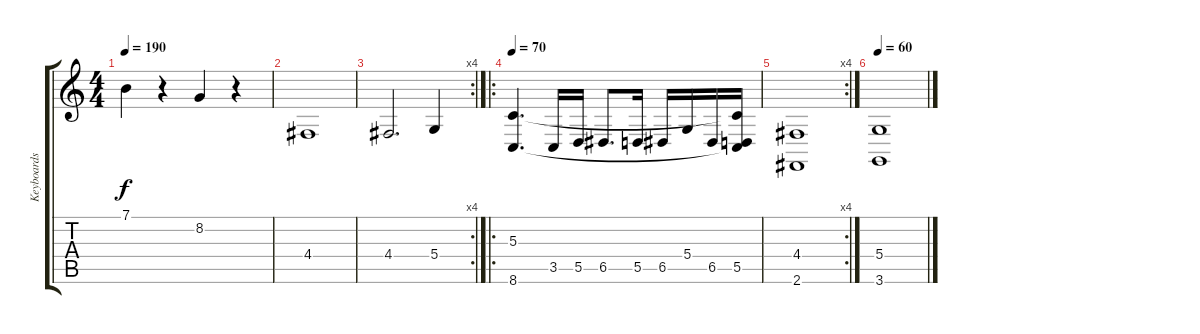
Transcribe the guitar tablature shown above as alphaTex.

\track ("Keyboards" "Keyboards") {instrument synthstrings1}
\staff {score tabs}
\tuning (E4 B3 G3 D3 A2 E2) {hide}
\ts (4 4)
\tempo 190
\clef g2
\ks c
7.1.4{dy f} r.4 8.2.4 r.4 |
4.4.1 |
\rc 4
4.4.2{d} 5.4.4 |
\ro
\tempo 70
(5.3 8.6).4{d instrument synthstrings1} 3.5.16 5.5.16 6.5.8{d} 5.5.16 6.5.16 5.4.16 6.5.16 (5.3{t} 5.5 8.6{t}).16 |
\rc 4
(4.4 2.6).1 |
\tempo 60
(5.4 3.6).1
